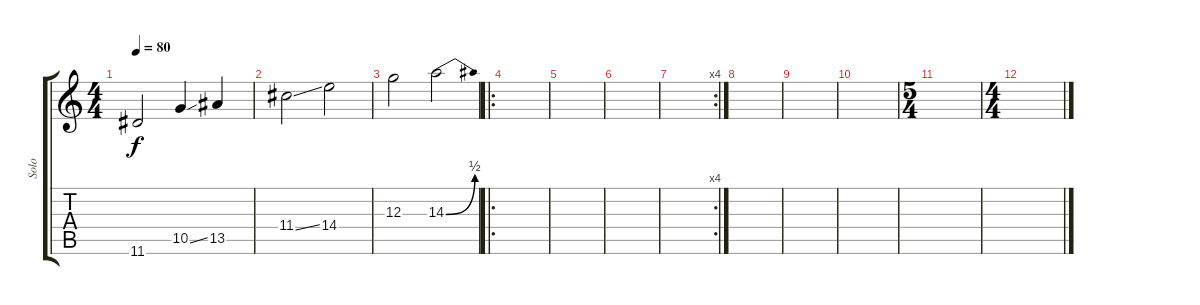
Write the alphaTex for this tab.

\track ("Solo" "Solo") {instrument distortionguitar}
\staff {score tabs}
\tuning (E4 B3 G3 D3 A2 E2) {hide}
\ts (4 4)
\tempo 80
\clef g2
\ks c
11.6.2{dy f} 10.5{ss}.4 13.5.4 |
11.4{ss}.2 14.4.2 |
12.3.2 14.3{be (bend 0 0 60 2)}.2 |
\ro
|
|
|
\rc 4
|
|
|
|
\ts (5 4)
|
\ts (4 4)
